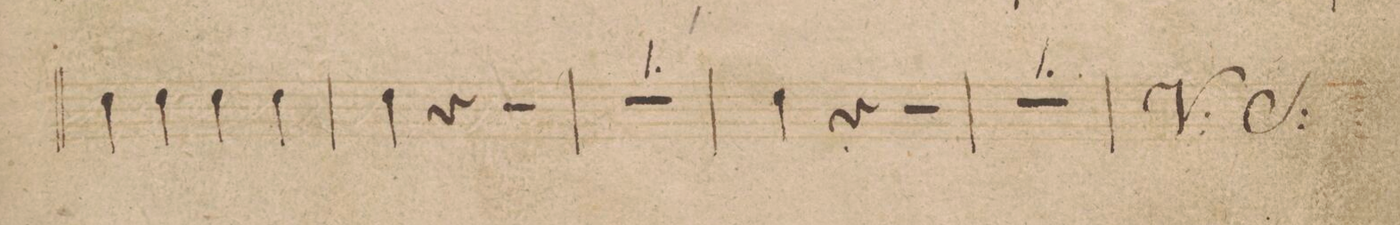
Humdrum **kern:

**kern	**dynam
*I"Clarino 1mo in B.	*
*clefG2	*
*k[b-]	*
*met(c)	*
*M4/4	*
4cc\	.
4cc\	.
4cc\	.
4cc\	.
=189	=189
4cc\	.
4r	.
2r	.
=190	=190
1r	.
=191	=191
4cc\	.
4r	.
2r	.
=192	=192
1r	.
=193	=193
*-	*-
